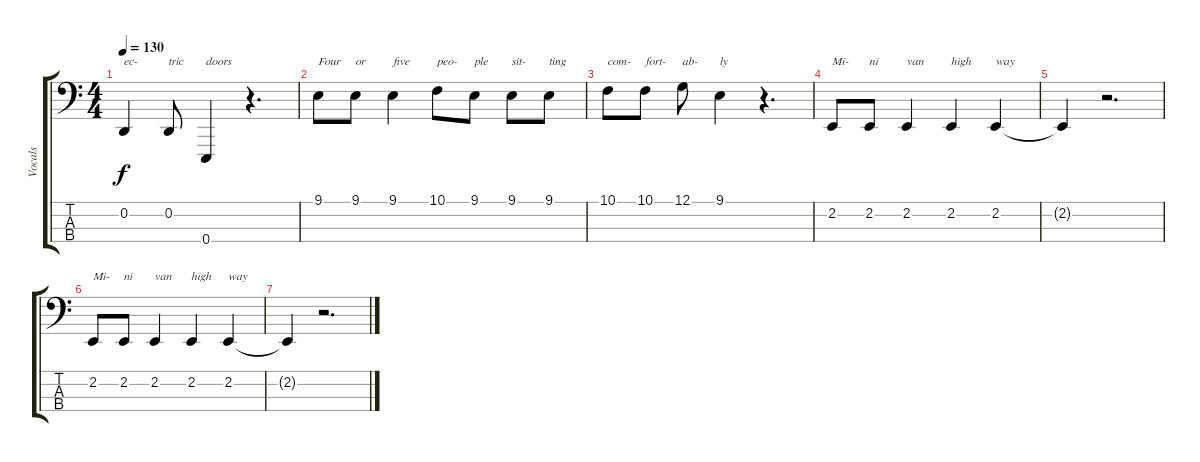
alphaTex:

\track ("Vocals" "Vocals") {instrument lead2sawtooth}
\staff {score tabs}
\tuning (G2 D2 A1 E1) {hide}
\ts (4 4)
\tempo 130
\clef f4
\ks c
0.2.4{txt "ec-" dy f} 0.2.8{txt "tric"} 0.4.4{txt "doors"} r.4{d} |
9.1.8{txt "Four"} 9.1.8{txt "or"} 9.1.4{txt "five"} 10.1.8{txt "peo-"} 9.1.8{txt "ple"} 9.1.8{txt "sit-"} 9.1.8{txt "ting"} |
10.1.8{txt "com-"} 10.1.8{txt "fort-"} 12.1.8{txt "ab-"} 9.1.4{txt "ly"} r.4{d} |
2.2.8{txt "Mi-"} 2.2.8{txt "ni"} 2.2.4{txt "van"} 2.2.4{txt "high"} 2.2.4{txt "way"} |
2.2{t}.4 r.2{d} |
2.2.8{txt "Mi-"} 2.2.8{txt "ni"} 2.2.4{txt "van"} 2.2.4{txt "high"} 2.2.4{txt "way"} |
2.2{t}.4 r.2{d}
